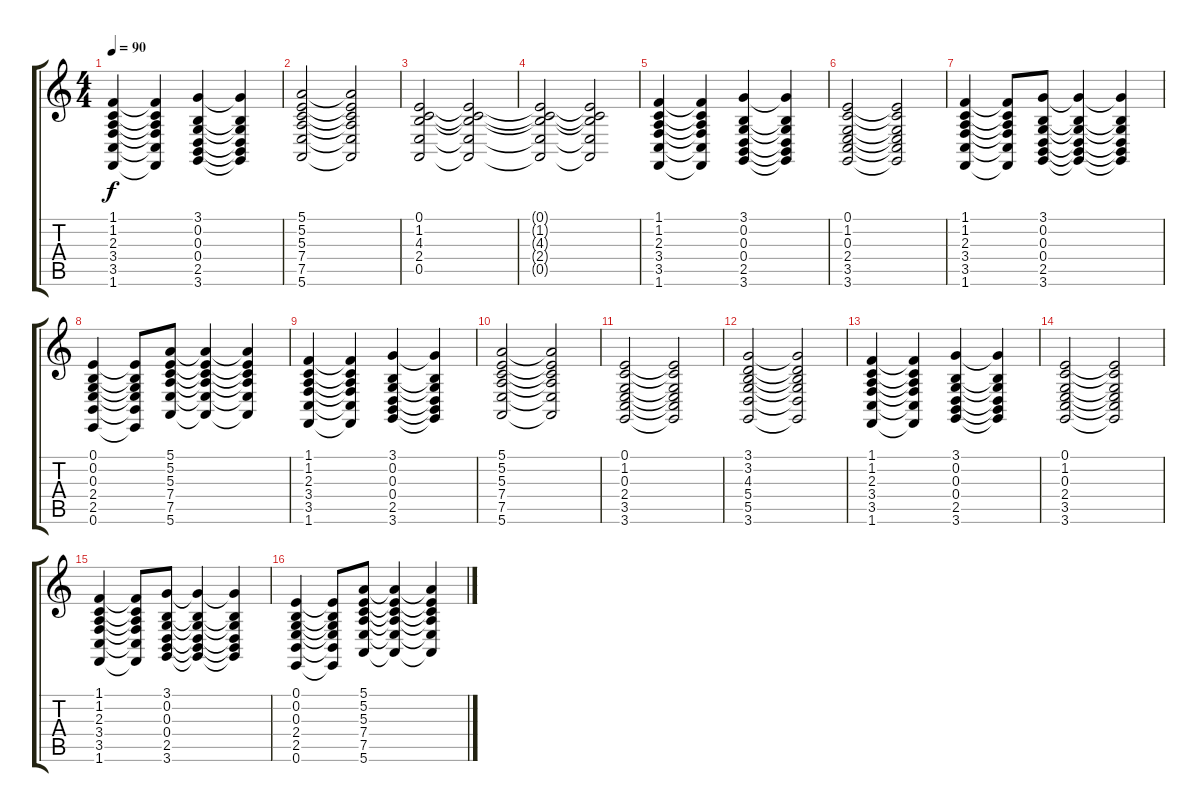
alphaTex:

\track "" {instrument lead6voice}
\staff {score tabs}
\tuning (E4 B3 G3 D3 A2 E2) {hide}
\ts (4 4)
\tempo 90
\clef g2
\ks c
(1.1 1.2 2.3 3.4 3.5 1.6).4{dy f} (1.1{t} 1.2{t} 2.3{t} 3.4{t} 3.5{t} 1.6{t}).4 (3.1 0.2 0.3 0.4 2.5 3.6).4 (3.1{t} 0.2{t} 0.3{t} 0.4{t} 2.5{t} 3.6{t}).4 |
(5.1 5.2 5.3 7.4 7.5 5.6).2 (5.1{t} 5.2{t} 5.3{t} 7.4{t} 7.5{t} 5.6{t}).2 |
(0.1 1.2 4.3 2.4 0.5).2 (0.1{t} 1.2{t} 4.3{t} 2.4{t} 0.5{t}).2 |
(0.1{t} 1.2{t} 4.3{t} 2.4{t} 0.5{t}).2 (0.1{t} 1.2{t} 4.3{t} 2.4{t} 0.5{t}).2 |
(1.1 1.2 2.3 3.4 3.5 1.6).4 (1.1{t} 1.2{t} 2.3{t} 3.4{t} 3.5{t} 1.6{t}).4 (3.1 0.2 0.3 0.4 2.5 3.6).4 (3.1{t} 0.2{t} 0.3{t} 0.4{t} 2.5{t} 3.6{t}).4 |
(0.1 1.2 0.3 2.4 3.5 3.6).2 (0.1{t} 1.2{t} 0.3{t} 2.4{t} 3.5{t} 3.6{t}).2 |
(1.1 1.2 2.3 3.4 3.5 1.6).4 (1.1{t} 1.2{t} 2.3{t} 3.4{t} 3.5{t} 1.6{t}).8 (3.1 0.2 0.3 0.4 2.5 3.6).8 (3.1{t} 0.2{t} 0.3{t} 0.4{t} 2.5{t} 3.6{t}).4 (3.1{t} 0.2{t} 0.3{t} 0.4{t} 2.5{t} 3.6{t}).4 |
(0.1 0.2 0.3 2.4 2.5 0.6).4 (0.1{t} 0.2{t} 0.3{t} 2.4{t} 2.5{t} 0.6{t}).8 (5.1 5.2 5.3 7.4 7.5 5.6).8 (5.1{t} 5.2{t} 5.3{t} 7.4{t} 7.5{t} 5.6{t}).4 (5.1{t} 5.2{t} 5.3{t} 7.4{t} 7.5{t} 5.6{t}).4 |
(1.1 1.2 2.3 3.4 3.5 1.6).4 (1.1{t} 1.2{t} 2.3{t} 3.4{t} 3.5{t} 1.6{t}).4 (3.1 0.2 0.3 0.4 2.5 3.6).4 (3.1{t} 0.2{t} 0.3{t} 0.4{t} 2.5{t} 3.6{t}).4 |
(5.1 5.2 5.3 7.4 7.5 5.6).2 (5.1{t} 5.2{t} 5.3{t} 7.4{t} 7.5{t} 5.6{t}).2 |
(0.1 1.2 0.3 2.4 3.5 3.6).2 (0.1{t} 1.2{t} 0.3{t} 2.4{t} 3.5{t} 3.6{t}).2 |
(3.1 3.2 4.3 5.4 5.5 3.6).2 (3.1{t} 3.2{t} 4.3{t} 5.4{t} 5.5{t} 3.6{t}).2 |
(1.1 1.2 2.3 3.4 3.5 1.6).4 (1.1{t} 1.2{t} 2.3{t} 3.4{t} 3.5{t} 1.6{t}).4 (3.1 0.2 0.3 0.4 2.5 3.6).4 (3.1{t} 0.2{t} 0.3{t} 0.4{t} 2.5{t} 3.6{t}).4 |
(0.1 1.2 0.3 2.4 3.5 3.6).2 (0.1{t} 1.2{t} 0.3{t} 2.4{t} 3.5{t} 3.6{t}).2 |
(1.1 1.2 2.3 3.4 3.5 1.6).4 (1.1{t} 1.2{t} 2.3{t} 3.4{t} 3.5{t} 1.6{t}).8 (3.1 0.2 0.3 0.4 2.5 3.6).8 (3.1{t} 0.2{t} 0.3{t} 0.4{t} 2.5{t} 3.6{t}).4 (3.1{t} 0.2{t} 0.3{t} 0.4{t} 2.5{t} 3.6{t}).4 |
(0.1 0.2 0.3 2.4 2.5 0.6).4 (0.1{t} 0.2{t} 0.3{t} 2.4{t} 2.5{t} 0.6{t}).8 (5.1 5.2 5.3 7.4 7.5 5.6).8 (5.1{t} 5.2{t} 5.3{t} 7.4{t} 7.5{t} 5.6{t}).4 (5.1{t} 5.2{t} 5.3{t} 7.4{t} 7.5{t} 5.6{t}).4
